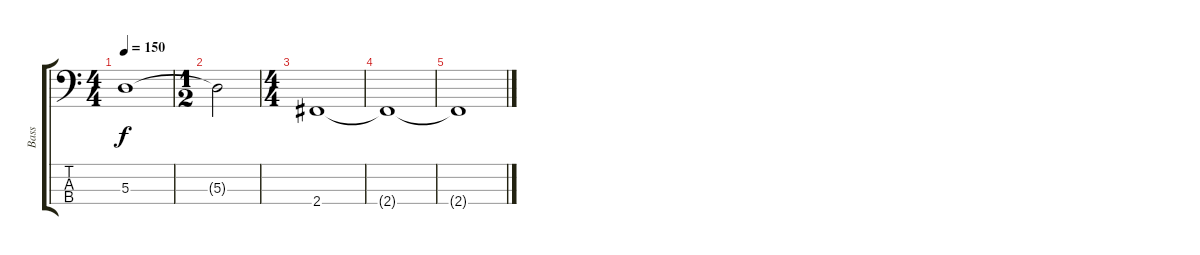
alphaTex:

\track ("Bass" "Bass") {instrument electricbassfinger}
\staff {score tabs}
\tuning (G2 D2 A1 E1) {hide}
\ts (4 4)
\tempo 150
\clef f4
\ks c
5.3{t}.1{dy f} |
\ts (1 2)
5.3{t}.2 |
\ts (4 4)
2.4.1 |
2.4{t}.1 |
2.4{t}.1
